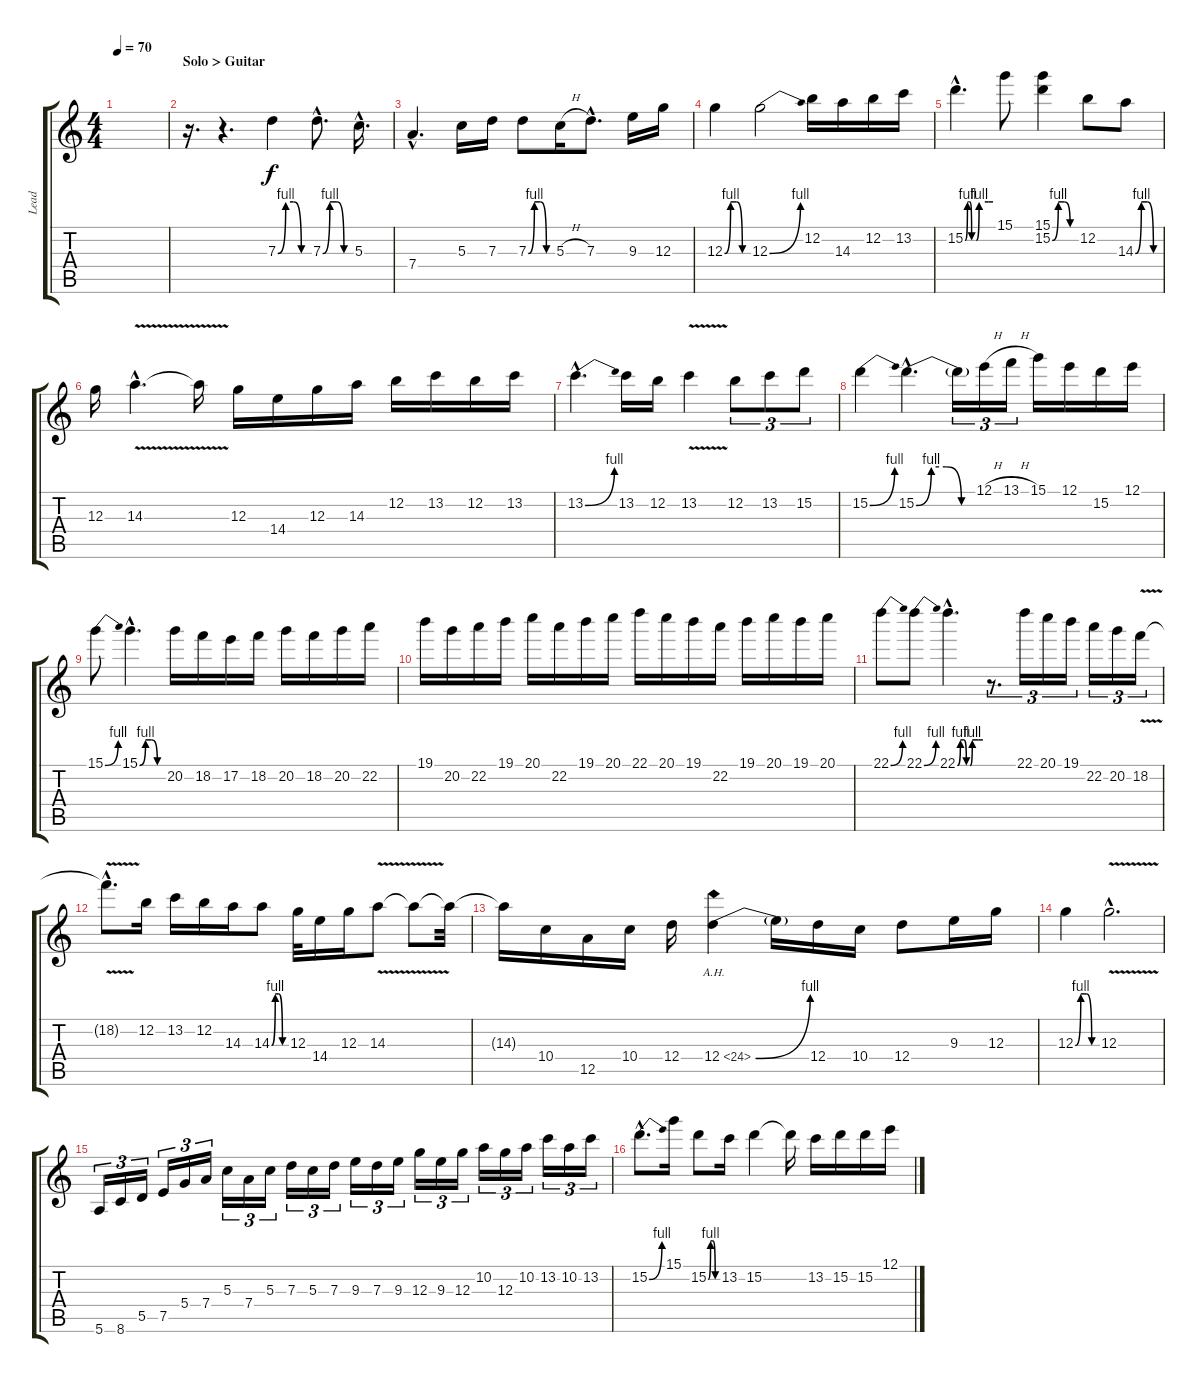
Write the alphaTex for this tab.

\track ("Lead" "Lead") {instrument distortionguitar}
\staff {score tabs}
\tuning (E4 B3 G3 D3 A2 E2) {hide}
\ts (4 4)
\tempo 70
\clef g2
\ks c
|
\section ("" "Solo > Guitar")
r.16{d} r.4{d} 7.3{be (custom 0 0 15 4 30 4 45 0 60 0)}.4 7.3{be (custom 0 0 15 4 30 4 45 0 60 0) hac}.8{d} 5.3{hac}.16{d} |
7.4{hac}.4{d} 5.3.16 7.3.16 7.3{be (custom 0 0 15 4 30 4 45 0 60 0)}.8 5.3{h}.16 7.3{hac}.8{d} 9.3.16 12.3.16 |
12.3{be (custom 0 0 15 4 30 4 45 0 60 0)}.4 12.3{be (bend 0 0 60 4)}.2 12.2.16 14.3.16 12.2.16 13.2.16 |
15.2{be (custom 0 0 5 4 8 4 10 4 14 0 24 0 30 4 50 4 60 4) hac}.4{d} 15.1.8 (15.1 15.2{be (custom 0 0 15 4 30 4 45 0 60 0)}).4 12.2.8 14.3{be (custom 0 0 15 4 30 4 45 0 60 0)}.8 |
12.3.16 14.3{v hac}.4{d} 14.3{t}.16 12.3.16 14.4.16 12.3.16 14.3.16 12.2.16 13.2.16 12.2.16 13.2.16 |
13.2{be (bend 0 0 60 4) hac}.4{d} 13.2.16 12.2.16 13.2{v}.4 12.2.8{tu (3 2)} 13.2.8{tu (3 2)} 15.2.8{tu (3 2)} |
15.2{be (bend 0 0 60 4)}.4 15.2{be (custom 0 0 15 4 30 4 45 0 60 0) hac}.4{d} 15.2{t}.16{tu (3 2)} 12.1{h}.16{tu (3 2)} 13.1{h}.16{tu (3 2)} 15.1.16 12.1.16 15.2.16 12.1.16 |
15.1{be (bend 0 0 60 4)}.8 15.1{be (custom 0 0 15 4 30 4 45 0 60 0) hac}.4{d} 20.2.16 18.2.16 17.2.16 18.2.16 20.2.16 18.2.16 20.2.16 22.2.16 |
19.1.16 20.2.16 22.2.16 19.1.16 20.1.16 22.2.16 19.1.16 20.1.16 22.1.16 20.1.16 19.1.16 22.2.16 19.1.16 20.1.16 19.1.16 20.1.16 |
22.1{be (bend 0 0 60 4)}.8 22.1{be (bend 0 0 60 4)}.8 22.1{be (custom 0 0 7 4 15 4 21 0 30 0 35 4 50 4 60 4) hac}.4{d} r.8{d tu (3 2)} 22.1.16{tu (3 2)} 20.1.16{tu (3 2)} 19.1.16{tu (3 2)} 22.2.16{tu (3 2)} 20.2.16{tu (3 2)} 18.2{v}.16{tu (3 2)} |
18.2{hac t}.8{d} 12.2.16 13.2.16 12.2.16 14.3.16 14.3{be (custom 0 0 15 4 30 4 45 0 60 0)}.8 12.3.32 14.4.16 12.3.16 14.3{v}.8 14.3{t}.8 14.3{t}.32 |
14.3{t}.16 10.4.16 12.5.16 10.4.16 12.4.16 12.4{be (bend 0 0 60 4) ah 12}.4 12.4{t}.16 12.4.16 10.4.16 12.4.8 9.3.16 12.3.16 |
12.3{be (custom 0 0 15 4 30 4 45 0 60 0)}.4 12.3{v hac}.2{d} |
5.6.16{tu (3 2)} 8.6.16{tu (3 2)} 5.5.16{tu (3 2)} 7.5.16{tu (3 2)} 5.4.16{tu (3 2)} 7.4.16{tu (3 2)} 5.3.16{tu (3 2)} 7.4.16{tu (3 2)} 5.3.16{tu (3 2)} 7.3.16{tu (3 2)} 5.3.16{tu (3 2)} 7.3.16{tu (3 2)} 9.3.16{tu (3 2)} 7.3.16{tu (3 2)} 9.3.16{tu (3 2)} 12.3.16{tu (3 2)} 9.3.16{tu (3 2)} 12.3.16{tu (3 2)} 10.2.16{tu (3 2)} 12.3.16{tu (3 2)} 10.2.16{tu (3 2)} 13.2.16{tu (3 2)} 10.2.16{tu (3 2)} 13.2.16{tu (3 2)} |
15.2{be (bend 0 0 60 4) hac}.8{d} 15.1.16 15.2{be (custom 0 0 15 4 30 4 45 0 60 0)}.8 13.2.16 15.2.4 15.2{t}.16 13.2.16 15.2.16 15.2.16 12.1.16
